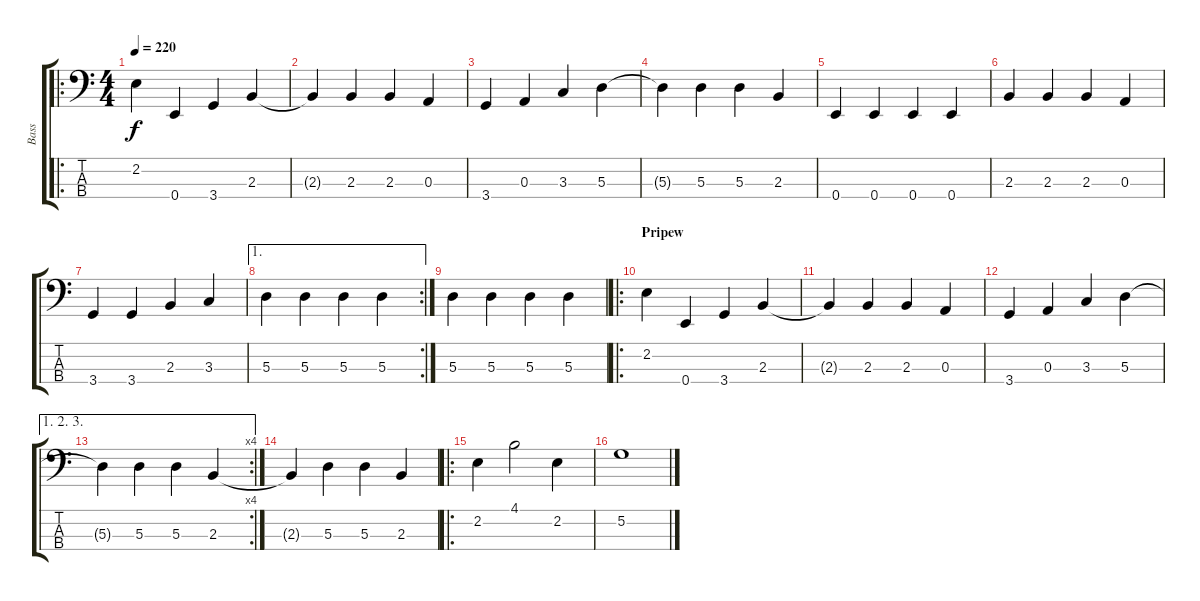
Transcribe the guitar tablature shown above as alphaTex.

\track ("Bass" "Bass") {instrument electricbassfinger}
\staff {score tabs}
\tuning (G2 D2 A1 E1) {hide}
\ro
\ts (4 4)
\tempo 220
\clef f4
\ks c
2.2.4{dy f} 0.4.4 3.4.4 2.3.4 |
2.3{t}.4 2.3.4 2.3.4 0.3.4 |
3.4.4 0.3.4 3.3.4 5.3.4 |
5.3{t}.4 5.3.4 5.3.4 2.3.4 |
0.4.4 0.4.4 0.4.4 0.4.4 |
2.3.4 2.3.4 2.3.4 0.3.4 |
3.4.4 3.4.4 2.3.4 3.3.4 |
\ae 1
\rc 2
5.3.4 5.3.4 5.3.4 5.3.4 |
5.3.4 5.3.4 5.3.4 5.3.4 |
\ro
\section ("" "Pripew")
2.2.4 0.4.4 3.4.4 2.3.4 |
2.3{t}.4 2.3.4 2.3.4 0.3.4 |
3.4.4 0.3.4 3.3.4 5.3.4 |
\ae (1 2 3)
\rc 4
5.3{t}.4 5.3.4 5.3.4 2.3.4 |
2.3{t}.4 5.3.4 5.3.4 2.3.4 |
\ro
2.2.4 4.1.2 2.2.4 |
5.2.1
